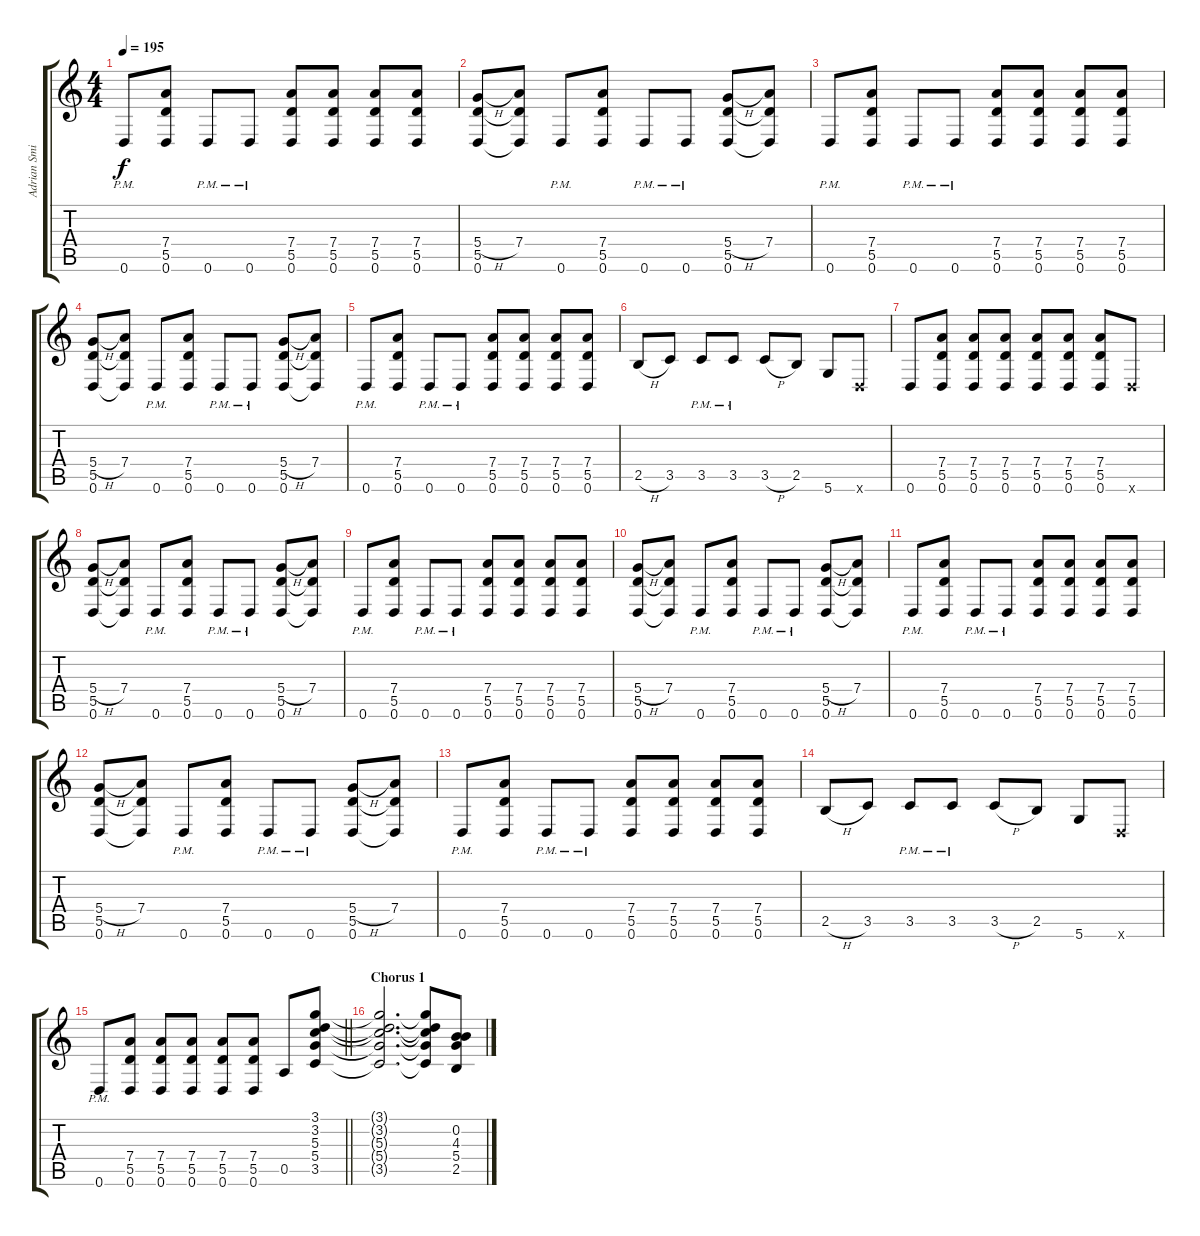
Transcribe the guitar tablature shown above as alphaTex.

\track ("Adrian Smith" "Adrian Smi") {instrument overdrivenguitar}
\staff {score tabs}
\tuning (E4 B3 G3 D3 A2 D2) {hide}
\ts (4 4)
\tempo 195
\clef g2
\ks c
0.6{pm}.8{dy f} (7.4 5.5 0.6).8 0.6{pm}.8 0.6{pm}.8 (7.4 5.5 0.6).8 (7.4 5.5 0.6).8 (7.4 5.5 0.6).8 (7.4 5.5 0.6).8 |
(5.4{h} 5.5 0.6).8 (7.4 5.5{t} 0.6{t}).8 0.6{pm}.8 (7.4 5.5 0.6).8 0.6{pm}.8 0.6{pm}.8 (5.4{h} 5.5 0.6).8 (7.4 5.5{t} 0.6{t}).8 |
0.6{pm}.8 (7.4 5.5 0.6).8 0.6{pm}.8 0.6{pm}.8 (7.4 5.5 0.6).8 (7.4 5.5 0.6).8 (7.4 5.5 0.6).8 (7.4 5.5 0.6).8 |
(5.4{h} 5.5 0.6).8 (7.4 5.5{t} 0.6{t}).8 0.6{pm}.8 (7.4 5.5 0.6).8 0.6{pm}.8 0.6{pm}.8 (5.4{h} 5.5 0.6).8 (7.4 5.5{t} 0.6{t}).8 |
0.6{pm}.8 (7.4 5.5 0.6).8 0.6{pm}.8 0.6{pm}.8 (7.4 5.5 0.6).8 (7.4 5.5 0.6).8 (7.4 5.5 0.6).8 (7.4 5.5 0.6).8 |
2.5{h}.8 3.5.8 3.5{pm}.8 3.5{pm}.8 3.5{h}.8 2.5.8 5.6.8 0.6{x}.8 |
0.6.8 (7.4 5.5 0.6).8 (7.4 5.5 0.6).8 (7.4 5.5 0.6).8 (7.4 5.5 0.6).8 (7.4 5.5 0.6).8 (7.4 5.5 0.6).8 0.6{x}.8 |
(5.4{h} 5.5 0.6).8 (7.4 5.5{t} 0.6{t}).8 0.6{pm}.8 (7.4 5.5 0.6).8 0.6{pm}.8 0.6{pm}.8 (5.4{h} 5.5 0.6).8 (7.4 5.5{t} 0.6{t}).8 |
0.6{pm}.8 (7.4 5.5 0.6).8 0.6{pm}.8 0.6{pm}.8 (7.4 5.5 0.6).8 (7.4 5.5 0.6).8 (7.4 5.5 0.6).8 (7.4 5.5 0.6).8 |
(5.4{h} 5.5 0.6).8 (7.4 5.5{t} 0.6{t}).8 0.6{pm}.8 (7.4 5.5 0.6).8 0.6{pm}.8 0.6{pm}.8 (5.4{h} 5.5 0.6).8 (7.4 5.5{t} 0.6{t}).8 |
0.6{pm}.8 (7.4 5.5 0.6).8 0.6{pm}.8 0.6{pm}.8 (7.4 5.5 0.6).8 (7.4 5.5 0.6).8 (7.4 5.5 0.6).8 (7.4 5.5 0.6).8 |
(5.4{h} 5.5 0.6).8 (7.4 5.5{t} 0.6{t}).8 0.6{pm}.8 (7.4 5.5 0.6).8 0.6{pm}.8 0.6{pm}.8 (5.4{h} 5.5 0.6).8 (7.4 5.5{t} 0.6{t}).8 |
0.6{pm}.8 (7.4 5.5 0.6).8 0.6{pm}.8 0.6{pm}.8 (7.4 5.5 0.6).8 (7.4 5.5 0.6).8 (7.4 5.5 0.6).8 (7.4 5.5 0.6).8 |
2.5{h}.8 3.5.8 3.5{pm}.8 3.5{pm}.8 3.5{h}.8 2.5.8 5.6.8 0.6{x}.8 |
\barLineRight lightlight
0.6{pm}.8 (7.4 5.5 0.6).8 (7.4 5.5 0.6).8 (7.4 5.5 0.6).8 (7.4 5.5 0.6).8 (7.4 5.5 0.6).8 0.5.8 (3.1 3.2 5.3 5.4 3.5).8 |
\section ("" "Chorus 1")
(3.1{t} 3.2{t} 5.3{t} 5.4{t} 3.5{t}).2{d} (3.1{t} 3.2{t} 5.3{t} 5.4{t} 3.5{t}).8 (0.2 4.3 5.4 2.5).8
